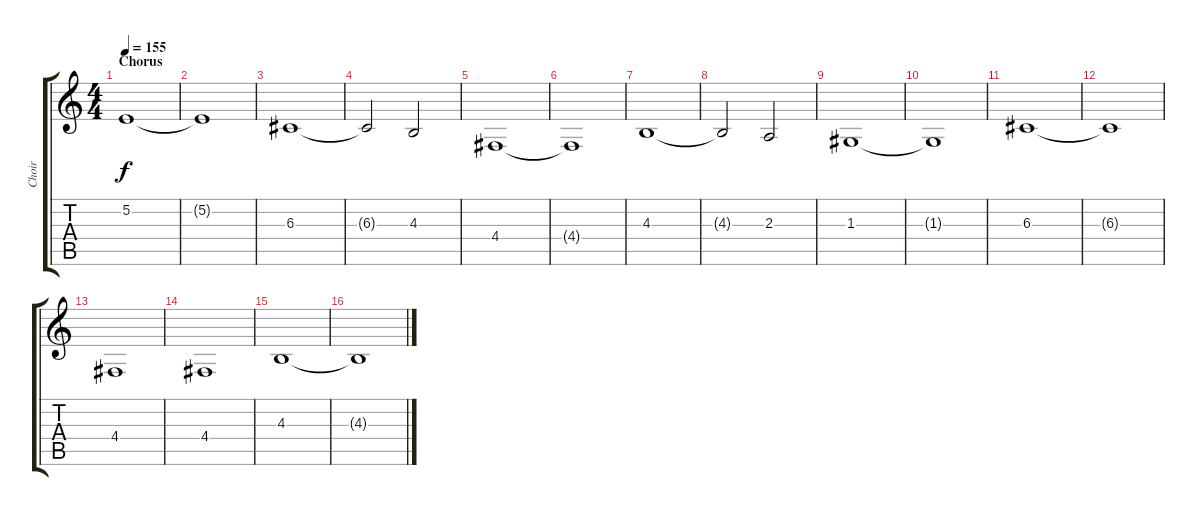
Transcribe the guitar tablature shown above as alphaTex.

\track ("Choir" "Choir") {instrument choiraahs}
\staff {score tabs}
\tuning (E4 B3 G3 D3 A2 E2) {hide}
\ts (4 4)
\section ("" "Chorus")
\tempo 155
\clef g2
\ks c
5.2.1{dy f} |
5.2{t}.1 |
6.3.1 |
6.3{t}.2 4.3.2 |
4.4.1 |
4.4{t}.1 |
4.3.1 |
4.3{t}.2 2.3.2 |
1.3.1 |
1.3{t}.1 |
6.3.1 |
6.3{t}.1 |
4.4.1 |
4.4.1 |
4.3.1 |
4.3{t}.1
